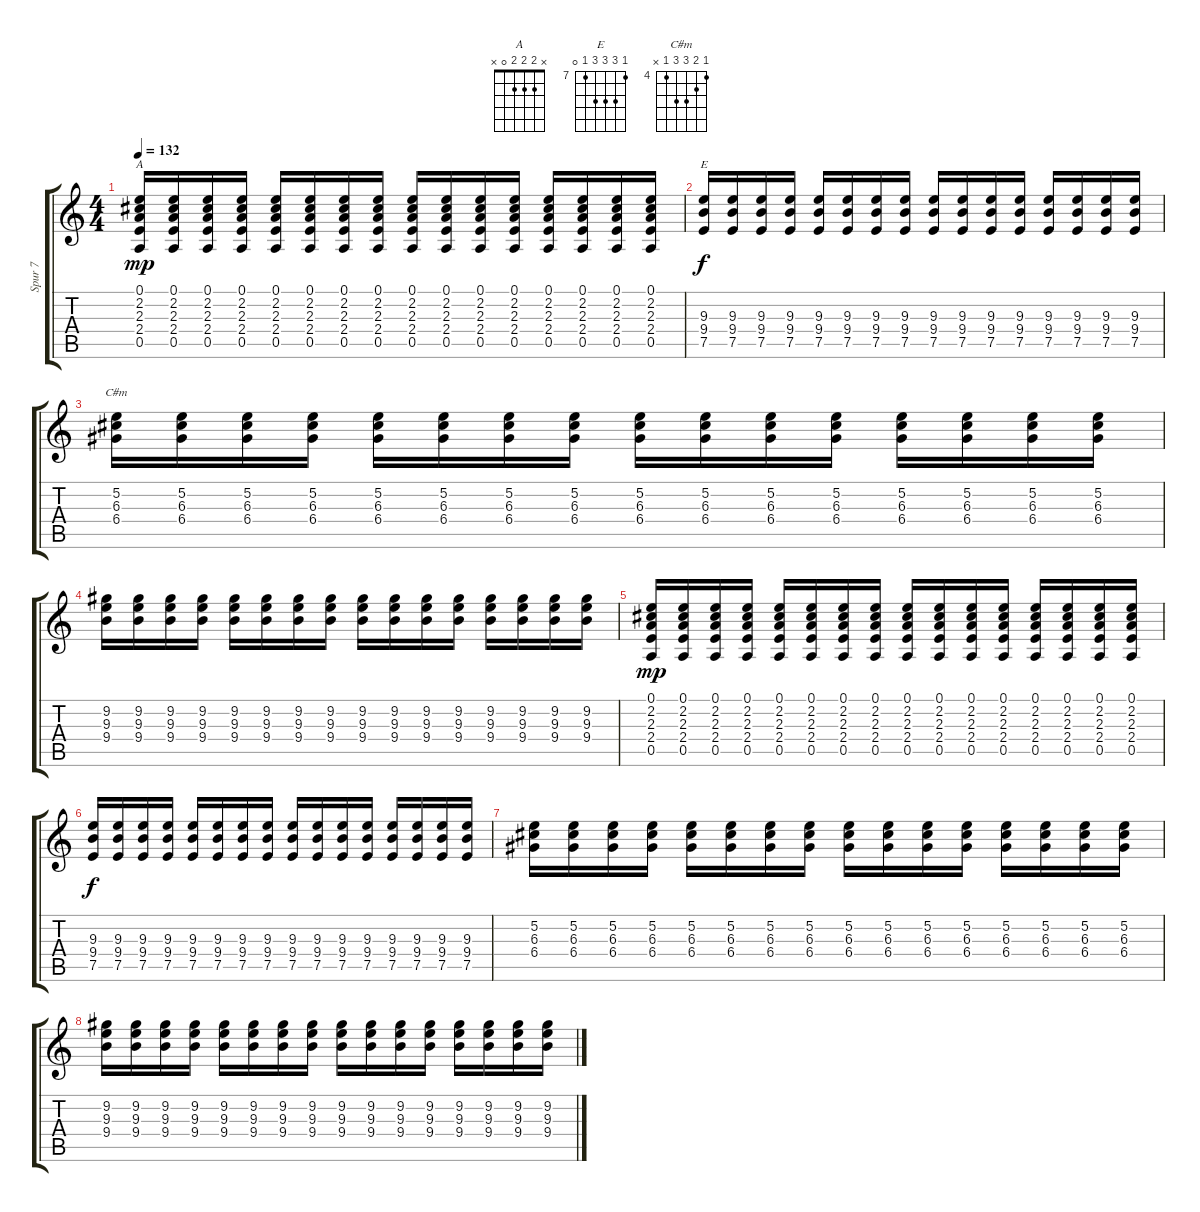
\track ("Spur 7" "Spur 7") {instrument acousticguitarnylon}
\staff {score tabs}
\tuning (E4 B3 G3 D3 A2 E2) {hide}
\chord ("A" x 2 2 2 0 x)
\chord ("E" 7 9 9 9 7 0) {firstfret 7}
\chord ("C#m" 4 5 6 6 4 x) {firstfret 4}
\ts (4 4)
\tempo 132
\clef g2
\ks c
(0.1 2.2 2.3 2.4 0.5).16{ch "A" dy mp} (0.1 2.2 2.3 2.4 0.5).16 (0.1 2.2 2.3 2.4 0.5).16 (0.1 2.2 2.3 2.4 0.5).16 (0.1 2.2 2.3 2.4 0.5).16 (0.1 2.2 2.3 2.4 0.5).16 (0.1 2.2 2.3 2.4 0.5).16 (0.1 2.2 2.3 2.4 0.5).16 (0.1 2.2 2.3 2.4 0.5).16 (0.1 2.2 2.3 2.4 0.5).16 (0.1 2.2 2.3 2.4 0.5).16 (0.1 2.2 2.3 2.4 0.5).16 (0.1 2.2 2.3 2.4 0.5).16 (0.1 2.2 2.3 2.4 0.5).16 (0.1 2.2 2.3 2.4 0.5).16 (0.1 2.2 2.3 2.4 0.5).16 |
(9.3 9.4 7.5).16{ch "E" dy f} (9.3 9.4 7.5).16 (9.3 9.4 7.5).16 (9.3 9.4 7.5).16 (9.3 9.4 7.5).16 (9.3 9.4 7.5).16 (9.3 9.4 7.5).16 (9.3 9.4 7.5).16 (9.3 9.4 7.5).16 (9.3 9.4 7.5).16 (9.3 9.4 7.5).16 (9.3 9.4 7.5).16 (9.3 9.4 7.5).16 (9.3 9.4 7.5).16 (9.3 9.4 7.5).16 (9.3 9.4 7.5).16 |
(5.2 6.3 6.4).16{ch "C#m"} (5.2 6.3 6.4).16 (5.2 6.3 6.4).16 (5.2 6.3 6.4).16 (5.2 6.3 6.4).16 (5.2 6.3 6.4).16 (5.2 6.3 6.4).16 (5.2 6.3 6.4).16 (5.2 6.3 6.4).16 (5.2 6.3 6.4).16 (5.2 6.3 6.4).16 (5.2 6.3 6.4).16 (5.2 6.3 6.4).16 (5.2 6.3 6.4).16 (5.2 6.3 6.4).16 (5.2 6.3 6.4).16 |
(9.2 9.3 9.4).16 (9.2 9.3 9.4).16 (9.2 9.3 9.4).16 (9.2 9.3 9.4).16 (9.2 9.3 9.4).16 (9.2 9.3 9.4).16 (9.2 9.3 9.4).16 (9.2 9.3 9.4).16 (9.2 9.3 9.4).16 (9.2 9.3 9.4).16 (9.2 9.3 9.4).16 (9.2 9.3 9.4).16 (9.2 9.3 9.4).16 (9.2 9.3 9.4).16 (9.2 9.3 9.4).16 (9.2 9.3 9.4).16 |
(0.1 2.2 2.3 2.4 0.5).16{dy mp} (0.1 2.2 2.3 2.4 0.5).16 (0.1 2.2 2.3 2.4 0.5).16 (0.1 2.2 2.3 2.4 0.5).16 (0.1 2.2 2.3 2.4 0.5).16 (0.1 2.2 2.3 2.4 0.5).16 (0.1 2.2 2.3 2.4 0.5).16 (0.1 2.2 2.3 2.4 0.5).16 (0.1 2.2 2.3 2.4 0.5).16 (0.1 2.2 2.3 2.4 0.5).16 (0.1 2.2 2.3 2.4 0.5).16 (0.1 2.2 2.3 2.4 0.5).16 (0.1 2.2 2.3 2.4 0.5).16 (0.1 2.2 2.3 2.4 0.5).16 (0.1 2.2 2.3 2.4 0.5).16 (0.1 2.2 2.3 2.4 0.5).16 |
(9.3 9.4 7.5).16{dy f} (9.3 9.4 7.5).16 (9.3 9.4 7.5).16 (9.3 9.4 7.5).16 (9.3 9.4 7.5).16 (9.3 9.4 7.5).16 (9.3 9.4 7.5).16 (9.3 9.4 7.5).16 (9.3 9.4 7.5).16 (9.3 9.4 7.5).16 (9.3 9.4 7.5).16 (9.3 9.4 7.5).16 (9.3 9.4 7.5).16 (9.3 9.4 7.5).16 (9.3 9.4 7.5).16 (9.3 9.4 7.5).16 |
(5.2 6.3 6.4).16 (5.2 6.3 6.4).16 (5.2 6.3 6.4).16 (5.2 6.3 6.4).16 (5.2 6.3 6.4).16 (5.2 6.3 6.4).16 (5.2 6.3 6.4).16 (5.2 6.3 6.4).16 (5.2 6.3 6.4).16 (5.2 6.3 6.4).16 (5.2 6.3 6.4).16 (5.2 6.3 6.4).16 (5.2 6.3 6.4).16 (5.2 6.3 6.4).16 (5.2 6.3 6.4).16 (5.2 6.3 6.4).16 |
(9.2 9.3 9.4).16 (9.2 9.3 9.4).16 (9.2 9.3 9.4).16 (9.2 9.3 9.4).16 (9.2 9.3 9.4).16 (9.2 9.3 9.4).16 (9.2 9.3 9.4).16 (9.2 9.3 9.4).16 (9.2 9.3 9.4).16 (9.2 9.3 9.4).16 (9.2 9.3 9.4).16 (9.2 9.3 9.4).16 (9.2 9.3 9.4).16 (9.2 9.3 9.4).16 (9.2 9.3 9.4).16 (9.2 9.3 9.4).16
